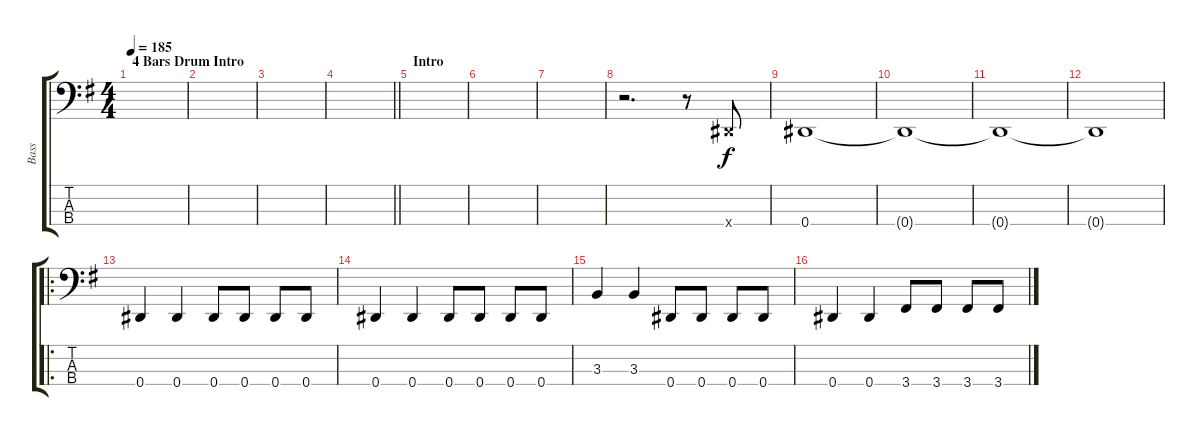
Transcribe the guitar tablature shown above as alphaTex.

\track ("Bass" "Bass") {instrument electricbassfinger}
\staff {score tabs}
\tuning (Gb2 Db2 Ab1 Eb1) {hide}
\ts (4 4)
\section ("" "4 Bars Drum Intro")
\tempo 185
\clef f4
\ks eminor
|
|
|
\barLineRight lightlight
|
\section ("" "Intro")
|
|
|
r.2{d} r.8 0.4{x}.8 |
0.4.1 |
0.4{t}.1 |
0.4{t}.1 |
0.4{t}.1 |
\ro
0.4.4 0.4.4 0.4.8 0.4.8 0.4.8 0.4.8 |
0.4.4 0.4.4 0.4.8 0.4.8 0.4.8 0.4.8 |
3.3.4 3.3.4 0.4.8 0.4.8 0.4.8 0.4.8 |
0.4.4 0.4.4 3.4.8 3.4.8 3.4.8 3.4.8
